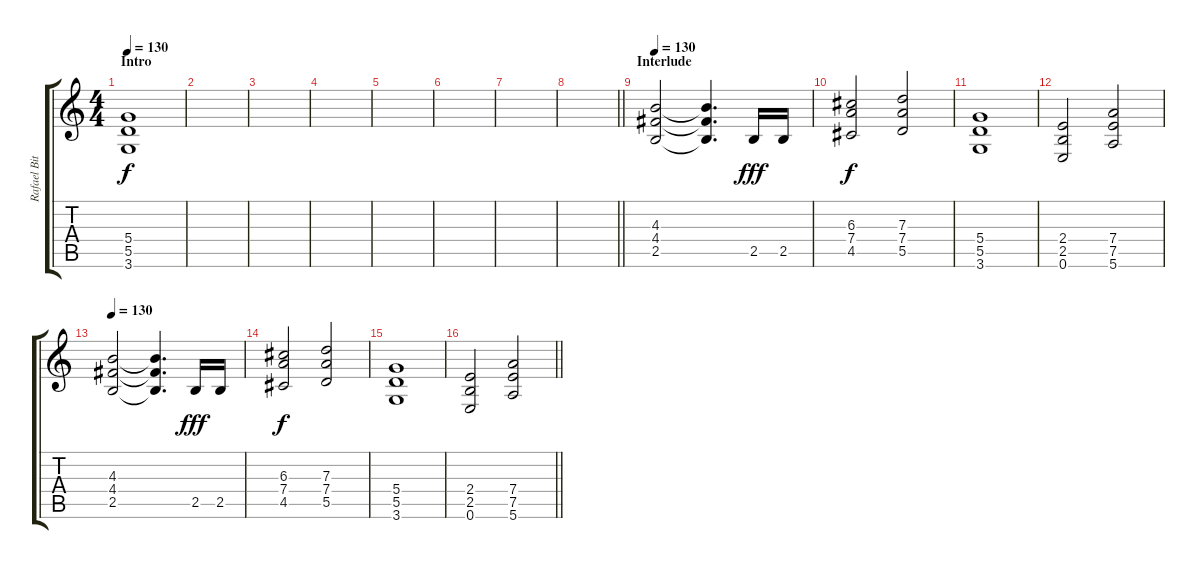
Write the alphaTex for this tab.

\track ("Rafael Bittencourt" "Rafael Bit") {instrument distortionguitar}
\staff {score tabs}
\tuning (E4 B3 G3 D3 A2 E2) {hide}
\ts (4 4)
\section ("" "Intro")
\tempo 130
\clef g2
\ks c
(5.4 5.5 3.6).1{dy f} |
|
|
|
|
|
|
\barLineRight lightlight
|
\section ("" "Interlude")
\tempo 130
(4.3 4.4 2.5).2 (4.3{t} 4.4{t} 2.5{t}).4{d} 2.5.16{dy fff} 2.5.16 |
(6.3 7.4 4.5).2{dy f} (7.3 7.4 5.5).2 |
(5.4 5.5 3.6).1 |
(2.4 2.5 0.6).2 (7.4 7.5 5.6).2 |
\tempo 130
(4.3 4.4 2.5).2 (4.3{t} 4.4{t} 2.5{t}).4{d} 2.5.16{dy fff} 2.5.16 |
(6.3 7.4 4.5).2{dy f} (7.3 7.4 5.5).2 |
(5.4 5.5 3.6).1 |
\barLineRight lightlight
(2.4 2.5 0.6).2 (7.4 7.5 5.6).2
